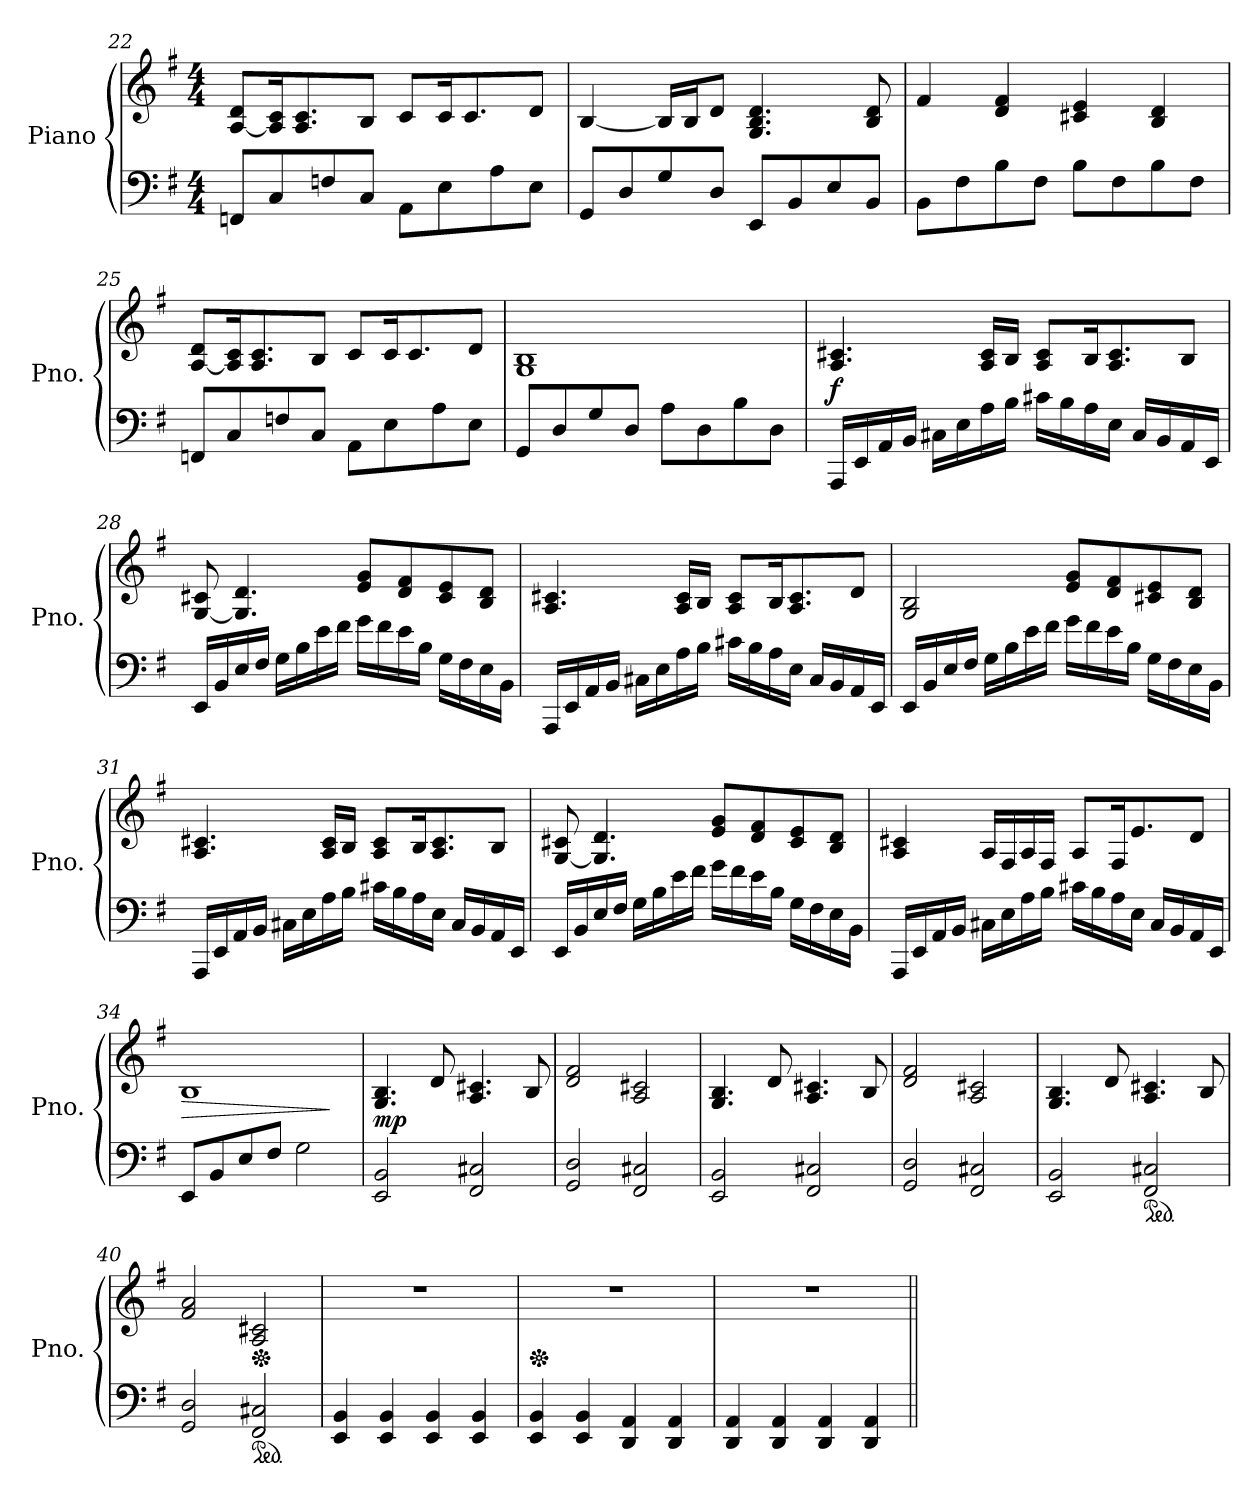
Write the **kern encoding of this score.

**kern	**kern	**dynam
*part1	*part1	*part1
*staff2	*staff1	*staff1/2
*I"Piano	*	*
*I'Pno.	*	*
!!LO:PB:g=z
*clefF4	*clefG2	*
*k[f#]	*k[f#]	*
*M4/4	*M4/4	*
=22	=22	=22
8FFn/L	[8A/ 8d/L	.
8C/	16A/] 16c/K	.
.	8.A/ 8.c/	.
8Fn/	.	.
8C/J	8B/J	.
8AA\L	8c/L	.
8E\	16c/K	.
.	8.c/	.
8A\	.	.
8E\J	8d/J	.
=23	=23	=23
8GG/L	[4B/	.
8D/	.	.
8G/	16B/LL]	.
.	16B/J	.
8D/J	8d/J	.
8EE/L	4.G/ 4.B/ 4.d/	.
8BB/	.	.
8E/	.	.
8BB/J	8B/ 8d/	.
=24	=24	=24
8BB\L	4f#/	.
8F#\	.	.
8B\	4d/ 4f#/	.
8F#\J	.	.
8B\L	4c#X/ 4e/	.
8F#\	.	.
8B\	4B/ 4d/	.
8F#\J	.	.
=25	=25	=25
8FFn/L	[8A/ 8d/L	.
8C/	16A/] 16c/K	.
.	8.A/ 8.c/	.
8Fn/	.	.
8C/J	8B/J	.
8AA\L	8c/L	.
8E\	16c/K	.
.	8.c/	.
8A\	.	.
8E\J	8d/J	.
!!LO:LB:g=z
=26	=26	=26
8GG/L	1G 1B	.
8D/	.	.
8G/	.	.
8D/J	.	.
8A\L	.	.
8D\	.	.
8B\	.	.
8D\J	.	.
=27	=27	=27
!	!	!LO:DY:a=2
16AAA/LL	4.A/ 4.c#X/	f
16EE/	.	.
16AA/	.	.
16BB/JJ	.	.
16C#X\LL	.	.
16E\	.	.
16A\	16A/ 16c#/LL	.
16B\JJ	16B/JJ	.
16c#X\LL	8A/ 8c#/L	.
16B\	.	.
16A\	16B/K	.
16E\JJ	8.A/ 8.c#/	.
16C#/LL	.	.
16BB/	.	.
16AA/	8B/J	.
16EE/JJ	.	.
=28	=28	=28
16EE/LL	[8G/ 8c#X/	.
16BB/	.	.
16E/	4.G/] 4.d/	.
16F#/JJ	.	.
16G\LL	.	.
16B\	.	.
16e\	.	.
16f#\JJ	.	.
16g\LL	8e/ 8g/L	.
16f#\	.	.
16e\	8d/ 8f#/	.
16B\JJ	.	.
16G\LL	8c#/ 8e/	.
16F#\	.	.
16E\	8B/ 8d/J	.
16BB\JJ	.	.
!!LO:LB:g=z
=29	=29	=29
16AAA/LL	4.A/ 4.c#X/	.
16EE/	.	.
16AA/	.	.
16BB/JJ	.	.
16C#X\LL	.	.
16E\	.	.
16A\	16A/ 16c#/LL	.
16B\JJ	16B/JJ	.
16c#X\LL	8A/ 8c#/L	.
16B\	.	.
16A\	16B/K	.
16E\JJ	8.A/ 8.c#/	.
16C#/LL	.	.
16BB/	.	.
16AA/	8d/J	.
16EE/JJ	.	.
=30	=30	=30
16EE/LL	2G/ 2B/	.
16BB/	.	.
16E/	.	.
16F#/JJ	.	.
16G\LL	.	.
16B\	.	.
16e\	.	.
16f#\JJ	.	.
16g\LL	8e/ 8g/L	.
16f#\	.	.
16e\	8d/ 8f#/	.
16B\JJ	.	.
16G\LL	8c#X/ 8e/	.
16F#\	.	.
16E\	8B/ 8d/J	.
16BB\JJ	.	.
!!LO:LB:g=z
=31	=31	=31
16AAA/LL	4.A/ 4.c#X/	.
16EE/	.	.
16AA/	.	.
16BB/JJ	.	.
16C#X\LL	.	.
16E\	.	.
16A\	16A/ 16c#/LL	.
16B\JJ	16B/JJ	.
16c#X\LL	8A/ 8c#/L	.
16B\	.	.
16A\	16B/K	.
16E\JJ	8.A/ 8.c#/	.
16C#/LL	.	.
16BB/	.	.
16AA/	8B/J	.
16EE/JJ	.	.
=32	=32	=32
16EE/LL	[8G/ 8c#X/	.
16BB/	.	.
16E/	4.G/] 4.d/	.
16F#/JJ	.	.
16G\LL	.	.
16B\	.	.
16e\	.	.
16f#\JJ	.	.
16g\LL	8e/ 8g/L	.
16f#\	.	.
16e\	8d/ 8f#/	.
16B\JJ	.	.
16G\LL	8c#/ 8e/	.
16F#\	.	.
16E\	8B/ 8d/J	.
16BB\JJ	.	.
!!LO:LB:g=z
=33	=33	=33
16AAA/LL	4A/ 4c#X/	.
16EE/	.	.
16AA/	.	.
16BB/JJ	.	.
16C#X\LL	16A/LL	.
16E\	16F#/	.
16A\	16A/	.
16B\JJ	16F#/JJ	.
16c#X\LL	8A/L	.
16B\	.	.
16A\	16F#/K	.
16E\JJ	8.e/	.
16C#/LL	.	.
16BB/	.	.
16AA/	8d/J	.
16EE/JJ	.	.
=34	=34	=34
!	!	!LO:HP:b
8EE/L	1B	>
8BB/	.	.
8E/	.	.
8F#/J	.	.
2G\	.	.
.	.	]
=35	=35	=35
*	*MM70	*
!	!	!LO:DY:a=2
2EE/ 2BB/	4.G/ 4.B/	mp
.	8d/	.
2FF#/ 2C#X/	4.A/ 4.c#X/	.
.	8B/	.
=36	=36	=36
2GG/ 2D/	2d/ 2f#/	.
2FF#/ 2C#X/	2A/ 2c#X/	.
!!LO:LB:g=z
=37	=37	=37
2EE/ 2BB/	4.G/ 4.B/	.
.	8d/	.
2FF#/ 2C#X/	4.A/ 4.c#X/	.
.	8B/	.
=38	=38	=38
2GG/ 2D/	2d/ 2f#/	.
2FF#/ 2C#X/	2A/ 2c#X/	.
=39	=39	=39
2EE/ 2BB/	4.G/ 4.B/	.
.	8d/	.
*ped	*	*
2FF#/ 2C#X/	4.A/ 4.c#X/	.
.	8B/	.
=40	=40	=40
2GG/ 2D/	2f#/ 2a/	.
*ped	*	*
*	*Xped	*
2FF#/ 2C#X/	2A/ 2c#X/	.
=41	=41	=41
4EE/ 4BB/	1r	.
4EE/ 4BB/	.	.
4EE/ 4BB/	.	.
4EE/ 4BB/	.	.
=42	=42	=42
*	*Xped	*
4EE/ 4BB/	1r	.
4EE/ 4BB/	.	.
4DD/ 4AA/	.	.
4DD/ 4AA/	.	.
=43	=43	=43
4DD/ 4AA/	1r	.
4DD/ 4AA/	.	.
4DD/ 4AA/	.	.
4DD/ 4AA/	.	.
=||	=||	=||
*-	*-	*-
